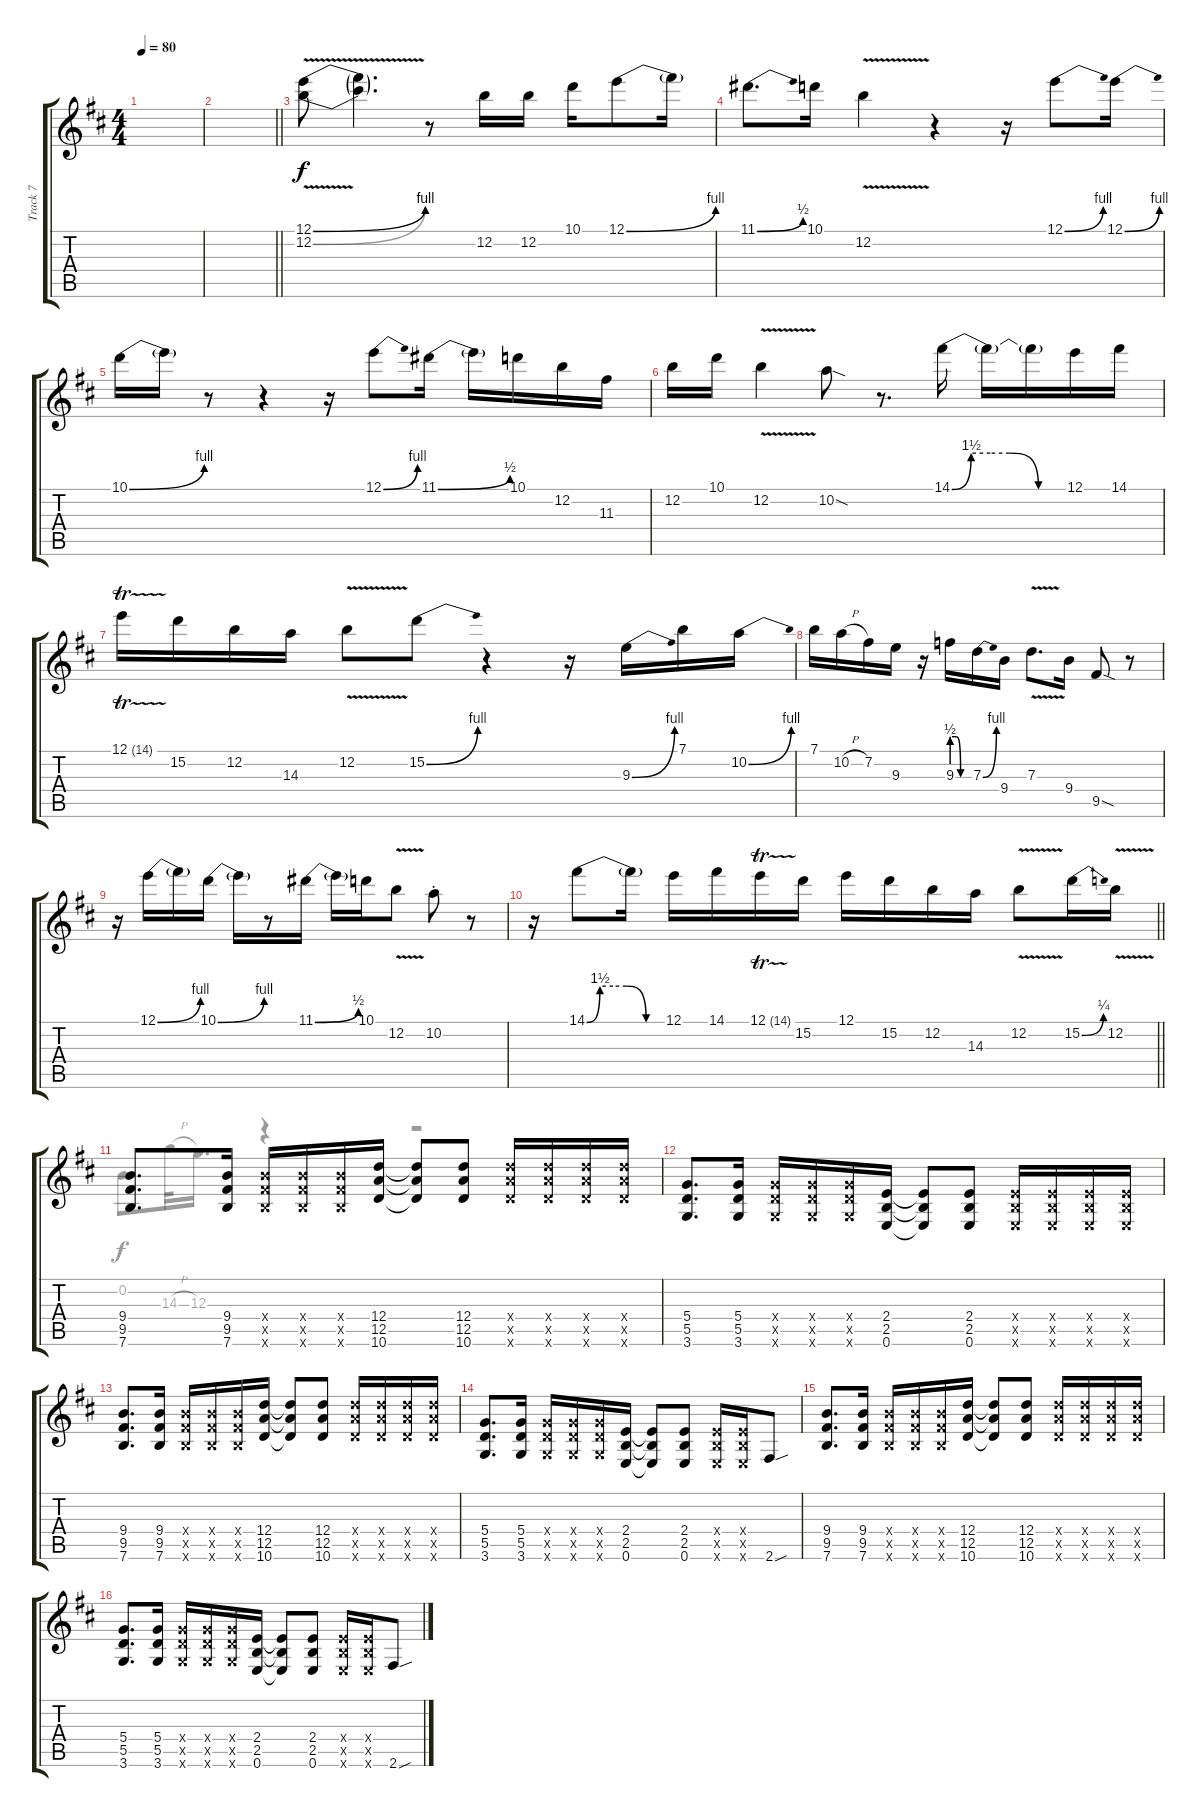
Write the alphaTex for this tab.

\track ("Track 7" "Track 7") {instrument distortionguitar}
\staff {score tabs}
\tuning (E4 B3 G3 D3 A2 E2) {hide}
\voice
\ts (4 4)
\tempo 80
\clef g2
\ks bminor
|
\barLineRight lightlight
|
(12.1{be (bend 0 0 60 4) v} 12.2{be (bend 0 0 60 4) v}).8{volume 8 balance 7} (12.1{t} 12.2{t}).4{d} r.8 12.2.16 12.2.16 10.1.16 12.1{be (bend 0 0 60 4)}.8 12.1{t}.16 |
11.1{be (bend 0 0 60 2)}.8{d} 10.1.16 12.2{v}.4 r.4 r.16 12.1{be (bend 0 0 60 4)}.8 12.1{be (bend 0 0 60 4)}.16 |
10.1{be (bend 0 0 60 4)}.16 10.1{t}.16 r.8 r.4 r.16 12.1{be (bend 0 0 60 4)}.8 11.1{be (bend 0 0 60 2)}.16 11.1{t}.16 10.1.16 12.2.16 11.3.16 |
12.2.16 10.1.16 12.2{v}.4 10.2{sod}.8 r.8{d} 14.1{be (custom 0 0 10 6 20 6 30 6 45 0 60 0)}.16 14.1{t}.16 14.1{t}.16 12.1.16 14.1.16 |
12.1{tr (14 32)}.16 15.2.16 12.2.16 14.3.16 12.2{v}.8 15.2{be (bend 0 0 60 4)}.8 r.4 r.16 9.3{be (bend 0 0 60 4)}.16 7.1.16 10.2{be (bend 0 0 60 4)}.16 |
7.1.16 10.2{h}.16 7.2.16 9.3.16 r.16 9.3{be (custom 0 2 15 2 30 0 60 0)}.16 7.3{be (bend 0 0 60 4)}.16 9.4.16 7.3{v}.8{d} 9.4.16 9.5{sod}.8 r.8 |
r.16 12.1{be (bend 0 0 60 4)}.16 12.1{t}.16 10.1{be (bend 0 0 60 4)}.16 10.1{t}.16 r.8 11.1{be (bend 0 0 60 2)}.16 11.1{t}.16 10.1.16 12.2{v}.8 10.2{st}.8 r.8 |
\barLineRight lightlight
r.16 14.1{be (custom 0 0 10 6 20 6 30 6 45 0 60 0)}.8 14.1{t}.16 12.1.16 14.1.16 12.1{tr (14 32)}.16 15.2.16 12.1.16 15.2.16 12.2.16 14.3.16 12.2{v}.8 15.2{be (bend 0 0 60 1)}.16 12.2{v}.16 |
(9.4 9.5 7.6).8{d volume 6 balance 3} (9.4 9.5 7.6).16 (9.4{x} 9.5{x} 7.6{x}).16 (9.4{x} 9.5{x} 7.6{x}).16 (9.4{x} 9.5{x} 7.6{x}).16 (12.4 12.5 10.6).16 (12.4{t} 12.5{t} 10.6{t}).8 (12.4 12.5 10.6).8 (12.4{x} 12.5{x} 10.6{x}).16 (12.4{x} 12.5{x} 10.6{x}).16 (12.4{x} 12.5{x} 10.6{x}).16 (12.4{x} 12.5{x} 10.6{x}).16 |
(5.4 5.5 3.6).8{d} (5.4 5.5 3.6).16 (5.4{x} 5.5{x} 3.6{x}).16 (5.4{x} 5.5{x} 3.6{x}).16 (5.4{x} 5.5{x} 3.6{x}).16 (2.4 2.5 0.6).16 (2.4{t} 2.5{t} 0.6{t}).8 (2.4 2.5 0.6).8 (2.4{x} 2.5{x} 0.6{x}).16 (2.4{x} 2.5{x} 0.6{x}).16 (2.4{x} 2.5{x} 0.6{x}).16 (2.4{x} 2.5{x} 0.6{x}).16 |
(9.4 9.5 7.6).8{d} (9.4 9.5 7.6).16 (9.4{x} 9.5{x} 7.6{x}).16 (9.4{x} 9.5{x} 7.6{x}).16 (9.4{x} 9.5{x} 7.6{x}).16 (12.4 12.5 10.6).16 (12.4{t} 12.5{t} 10.6{t}).8 (12.4 12.5 10.6).8 (12.4{x} 12.5{x} 10.6{x}).16 (12.4{x} 12.5{x} 10.6{x}).16 (12.4{x} 12.5{x} 10.6{x}).16 (12.4{x} 12.5{x} 10.6{x}).16 |
(5.4 5.5 3.6).8{d} (5.4 5.5 3.6).16 (5.4{x} 5.5{x} 3.6{x}).16 (5.4{x} 5.5{x} 3.6{x}).16 (5.4{x} 5.5{x} 3.6{x}).16 (2.4 2.5 0.6).16 (2.4{t} 2.5{t} 0.6{t}).8 (2.4 2.5 0.6).8 (2.4{x} 2.5{x} 0.6{x}).16 (2.4{x} 2.5{x} 0.6{x}).16 2.6{sou}.8 |
(9.4 9.5 7.6).8{d} (9.4 9.5 7.6).16 (9.4{x} 9.5{x} 7.6{x}).16 (9.4{x} 9.5{x} 7.6{x}).16 (9.4{x} 9.5{x} 7.6{x}).16 (12.4 12.5 10.6).16 (12.4{t} 12.5{t} 10.6{t}).8 (12.4 12.5 10.6).8 (12.4{x} 12.5{x} 10.6{x}).16 (12.4{x} 12.5{x} 10.6{x}).16 (12.4{x} 12.5{x} 10.6{x}).16 (12.4{x} 12.5{x} 10.6{x}).16 |
(5.4 5.5 3.6).8{d} (5.4 5.5 3.6).16 (5.4{x} 5.5{x} 3.6{x}).16 (5.4{x} 5.5{x} 3.6{x}).16 (5.4{x} 5.5{x} 3.6{x}).16 (2.4 2.5 0.6).16 (2.4{t} 2.5{t} 0.6{t}).8 (2.4 2.5 0.6).8 (2.4{x} 2.5{x} 0.6{x}).16 (2.4{x} 2.5{x} 0.6{x}).16 2.6{sou}.8
\voice
\clef g2
\ottava regular
\simile none
\ks bminor
|
\barLineRight lightlight
|
|
|
|
|
|
|
|
\barLineRight lightlight
|
0.2.8 14.3{h}.32 12.3.16{d} r.4 r.2 |
|
|
|
|
